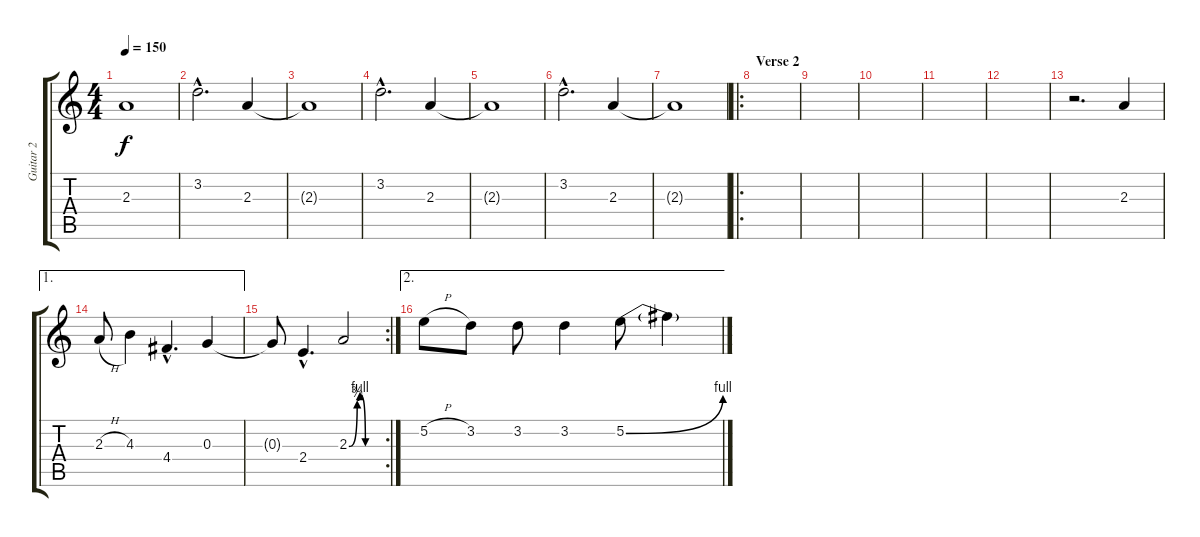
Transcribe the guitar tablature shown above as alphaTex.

\track ("Guitar 2" "Guitar 2") {instrument distortionguitar}
\staff {score tabs}
\tuning (E4 B3 G3 D3 A2 E2) {hide}
\ts (4 4)
\tempo 150
\clef g2
\ks c
2.3{t}.1{dy f} |
3.2{hac}.2{d} 2.3.4 |
2.3{t}.1 |
3.2{hac}.2{d} 2.3.4 |
2.3{t}.1 |
3.2{hac}.2{d} 2.3.4 |
2.3{t}.1 |
\ro
\section ("" "Verse 2")
|
|
|
|
|
r.2{d} 2.3.4{volume 9} |
\ae 1
2.3{h}.8 4.3.4 4.4{hac}.4{d} 0.3.4 |
\rc 2
0.3{t}.8 2.4{hac}.4{d} 2.3{be (custom 0 0 15 3 20 4 30 0 45 0 60 0)}.2 |
\ae 2
5.2{h}.8{volume 9} 3.2.8 3.2.8 3.2.4 5.2{be (bend 0 0 60 4)}.8 5.2{t}.4
